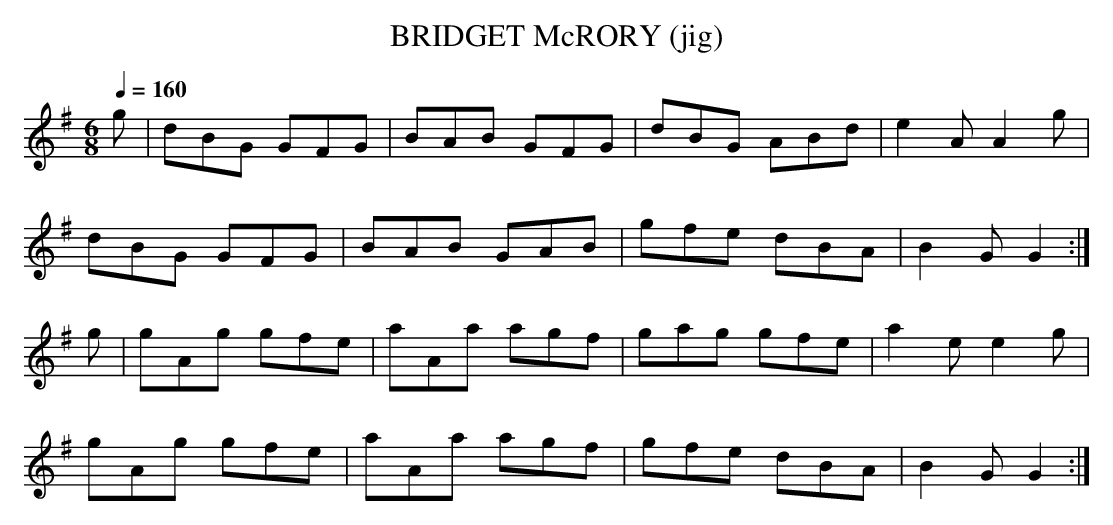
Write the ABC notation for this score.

X:1
T:BRIDGET McRORY (jig)
Q:1/4=160
M:6/8
L:1/8
K:G
g|dBG GFG|BAB GFG|dBG ABd|e2A A2g|
dBG GFG|BAB GAB|gfe dBA|B2G G2:|
g|gAg gfe|aAa agf|gag gfe|a2e e2g|
gAg gfe|aAa agf|gfe dBA|B2G G2:|
